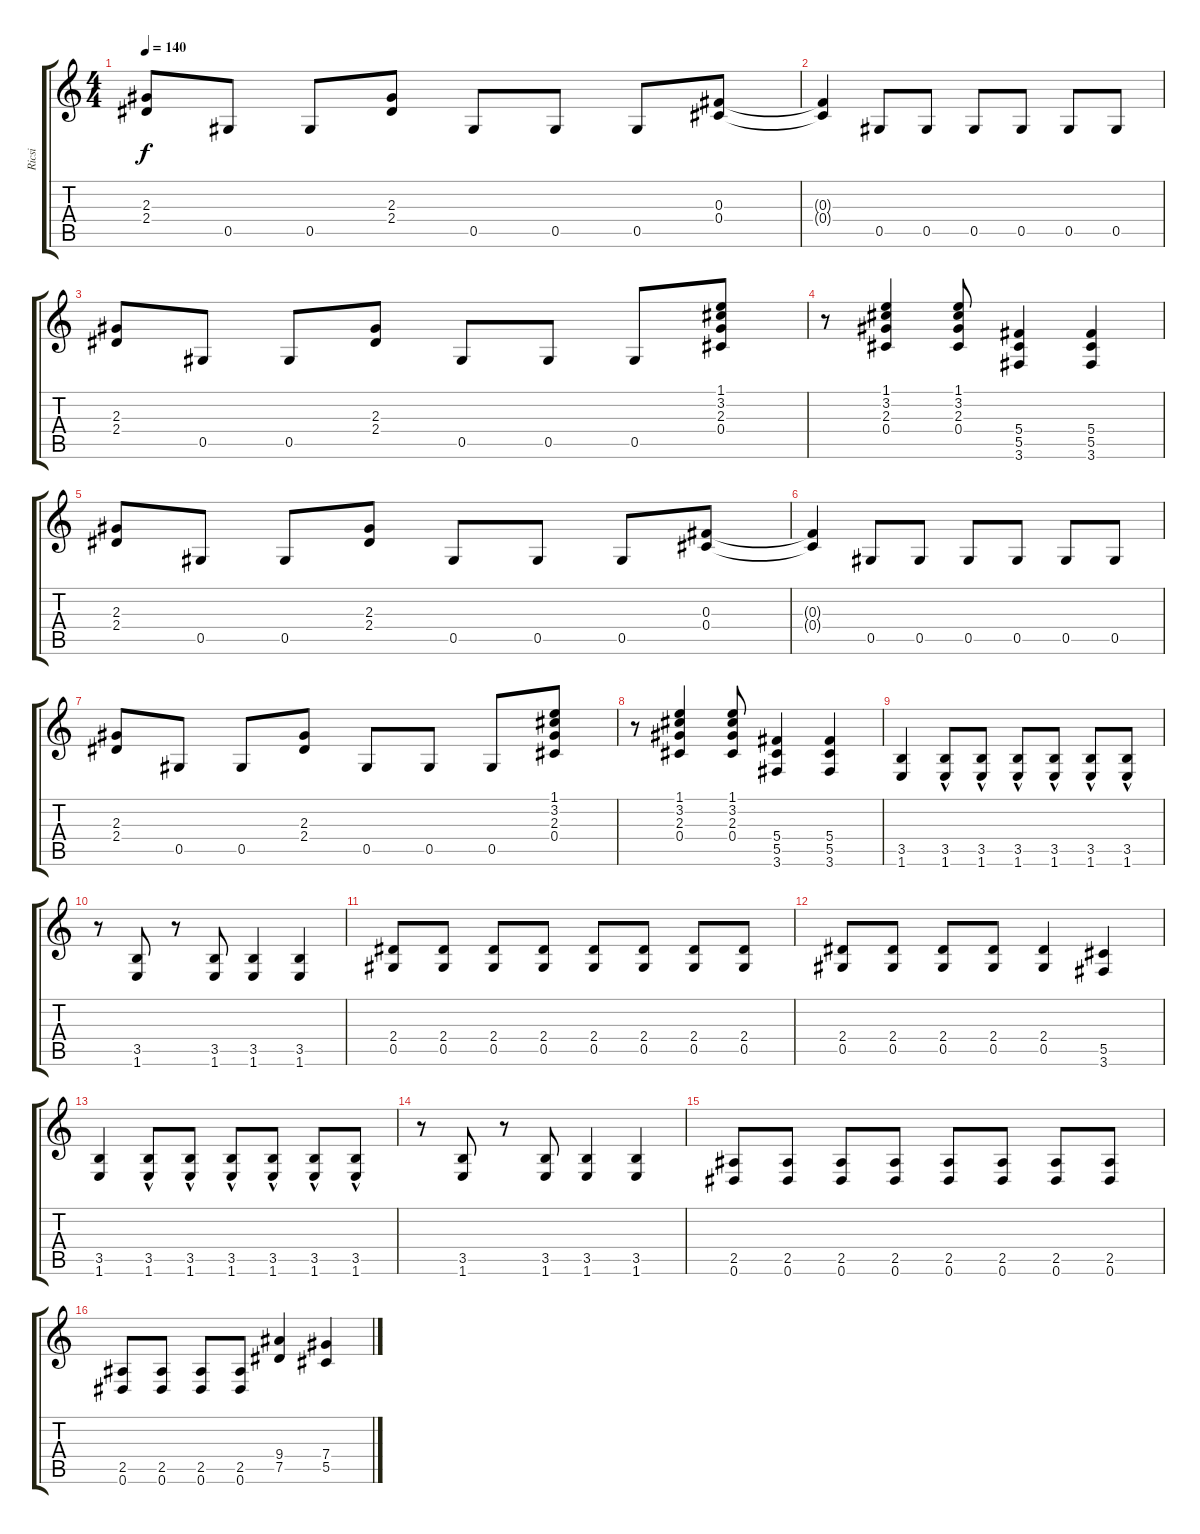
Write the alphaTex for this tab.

\track ("Ricsi" "Ricsi") {instrument distortionguitar}
\staff {score tabs}
\tuning (Eb4 Bb3 Gb3 Db3 Ab2 Eb2) {hide}
\ts (4 4)
\tempo 140
\clef g2
\ks c
(2.3 2.4).8{dy f} 0.5.8 0.5.8 (2.3 2.4).8 0.5.8 0.5.8 0.5.8 (0.3 0.4).8 |
(0.3{t} 0.4{t}).4 0.5.8 0.5.8 0.5.8 0.5.8 0.5.8 0.5.8 |
(2.3 2.4).8 0.5.8 0.5.8 (2.3 2.4).8 0.5.8 0.5.8 0.5.8 (1.1 3.2 2.3 0.4).8 |
r.8 (1.1 3.2 2.3 0.4).4 (1.1 3.2 2.3 0.4).8 (5.4 5.5 3.6).4 (5.4 5.5 3.6).4 |
(2.3 2.4).8 0.5.8 0.5.8 (2.3 2.4).8 0.5.8 0.5.8 0.5.8 (0.3 0.4).8 |
(0.3{t} 0.4{t}).4 0.5.8 0.5.8 0.5.8 0.5.8 0.5.8 0.5.8 |
(2.3 2.4).8 0.5.8 0.5.8 (2.3 2.4).8 0.5.8 0.5.8 0.5.8 (1.1 3.2 2.3 0.4).8 |
r.8 (1.1 3.2 2.3 0.4).4 (1.1 3.2 2.3 0.4).8 (5.4 5.5 3.6).4 (5.4 5.5 3.6).4 |
(3.5 1.6).4 (3.5{hac} 1.6{hac}).8 (3.5{hac} 1.6{hac}).8 (3.5{hac} 1.6{hac}).8 (3.5{hac} 1.6{hac}).8 (3.5{hac} 1.6{hac}).8 (3.5{hac} 1.6{hac}).8 |
r.8 (3.5 1.6).8 r.8 (3.5 1.6).8 (3.5 1.6).4 (3.5 1.6).4 |
(2.4 0.5).8 (2.4 0.5).8 (2.4 0.5).8 (2.4 0.5).8 (2.4 0.5).8 (2.4 0.5).8 (2.4 0.5).8 (2.4 0.5).8 |
(2.4 0.5).8 (2.4 0.5).8 (2.4 0.5).8 (2.4 0.5).8 (2.4 0.5).4 (5.5 3.6).4 |
(3.5 1.6).4 (3.5{hac} 1.6{hac}).8 (3.5{hac} 1.6{hac}).8 (3.5{hac} 1.6{hac}).8 (3.5{hac} 1.6{hac}).8 (3.5{hac} 1.6{hac}).8 (3.5{hac} 1.6{hac}).8 |
r.8 (3.5 1.6).8 r.8 (3.5 1.6).8 (3.5 1.6).4 (3.5 1.6).4 |
(2.5 0.6).8 (2.5 0.6).8 (2.5 0.6).8 (2.5 0.6).8 (2.5 0.6).8 (2.5 0.6).8 (2.5 0.6).8 (2.5 0.6).8 |
(2.5 0.6).8 (2.5 0.6).8 (2.5 0.6).8 (2.5 0.6).8 (9.4 7.5).4 (7.4 5.5).4
